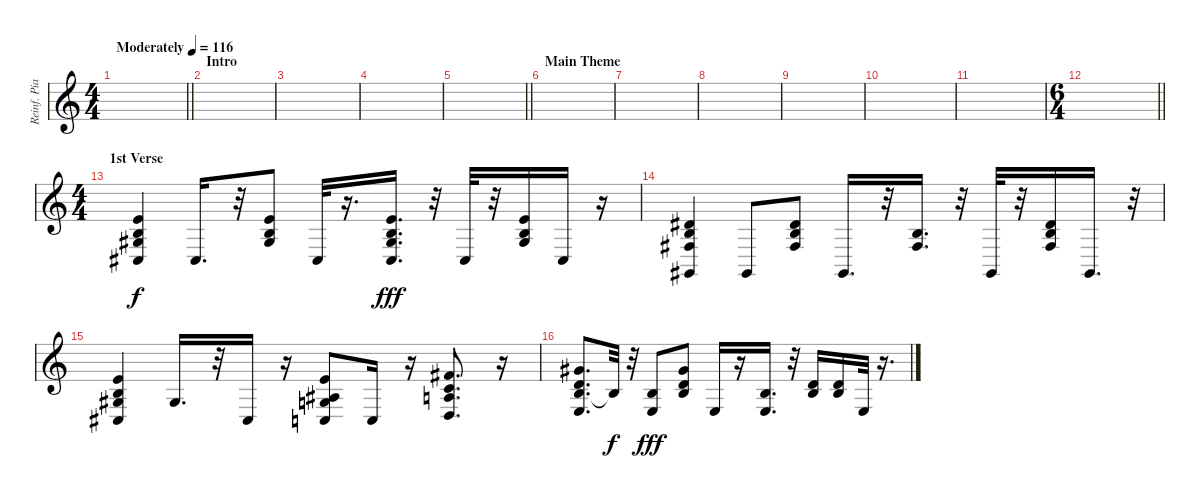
\track ("Reinf. Piano (Tr. 14B)" "Reinf. Pia") {instrument brightacousticpiano}
\staff {score}
\tuning (E4 B3 G3 D3 A2 E2) {hide}
\ts (4 4)
\tempo (116 "Moderately")
\clef g2
\barLineRight lightlight
\ks c
|
\section ("" "Intro")
|
|
|
\barLineRight lightlight
|
\section ("" "Main Theme")
|
|
|
|
|
|
\ts (6 4)
\barLineRight lightlight
|
\ts (4 4)
\section ("" "1st Verse")
(5.2 4.3 6.4 4.5).4 4.5.16{d} r.32 (0.1 0.2 6.4).8 4.5.32{dy f} r.16{d} (0.1 0.2 6.4 4.5).16{d dy fff} r.32 4.5.32 r.32 (0.1 0.2 1.3).16 4.5.16 r.16 |
(4.2 4.3 4.4 4.6).4 4.6.8 (4.2 4.3 4.4).8 4.6.16{d} r.32 (4.3 4.4).16{d} r.32 4.6.32 r.32 (4.2 4.3 4.4).16 4.6.16{d} r.32 |
(5.2 4.3 6.4 4.5).4 6.4.16{d} r.32 4.5.16 r.16 (5.2 3.3 5.4 3.5).8 3.5.16 r.16 (2.1 1.2 2.3 0.4).8{d} r.16 |
(4.1 3.2 4.3 2.4).8{d} 4.3{t}.32{dy f} r.32 (0.2 2.4).8{dy fff} (4.1 3.2 4.3).8 2.4.16 r.16 (0.2 2.4).16{d} r.32 (3.2 4.3).16 (3.2 4.3).16 2.4.32 r.16{d}
